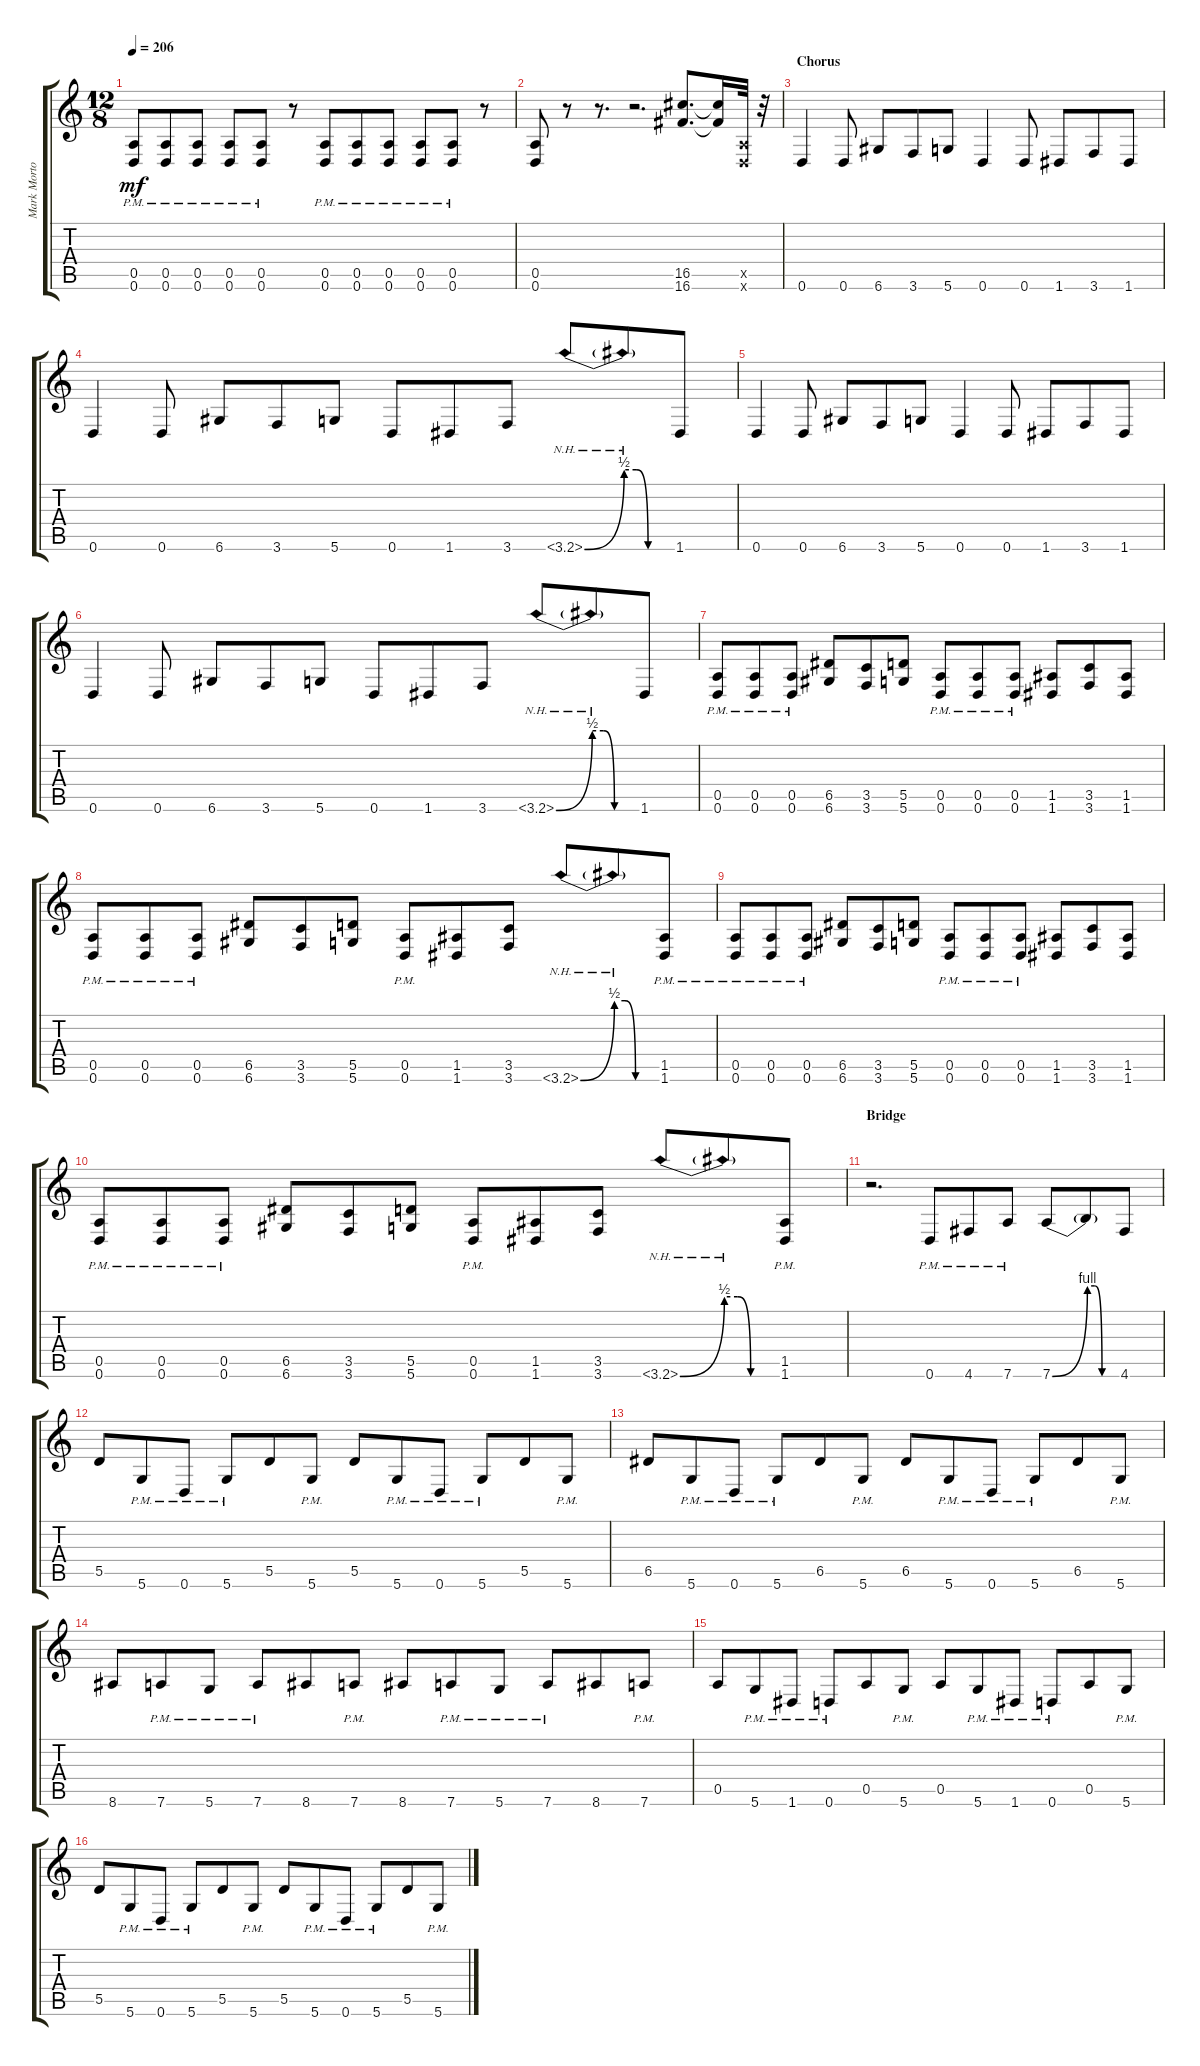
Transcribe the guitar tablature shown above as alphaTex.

\track ("Mark Morton" "Mark Morto") {instrument distortionguitar}
\staff {score tabs}
\tuning (E4 B3 G3 D3 A2 D2) {hide}
\ts (12 8)
\tempo 206
\clef g2
\ks c
(0.5{pm} 0.6{pm}).8{dy mf} (0.5{pm} 0.6{pm}).8 (0.5{pm} 0.6{pm}).8 (0.5{pm} 0.6{pm}).8 (0.5{pm} 0.6{pm}).8 r.8 (0.5{pm} 0.6{pm}).8 (0.5{pm} 0.6{pm}).8 (0.5{pm} 0.6{pm}).8 (0.5{pm} 0.6{pm}).8 (0.5{pm} 0.6{pm}).8 r.8 |
(0.5 0.6).8 r.8 r.8{d} r.2{d} (16.5 16.6).8{d} (16.5{t} 16.6{t}).16 (0.5{x} 0.6{x}).32 r.32 |
\section ("" "Chorus")
0.6.4 0.6.8 6.6.8 3.6.8 5.6.8 0.6.4 0.6.8 1.6.8 3.6.8 1.6.8 |
0.6.4 0.6.8 6.6.8 3.6.8 5.6.8 0.6.8 1.6.8 3.6.8 3.6{be (bend 0 0 60 2) nh}.8 3.6{be (custom 0 2 15 2 30 0 60 0) nh t}.8 1.6.8 |
0.6.4 0.6.8 6.6.8 3.6.8 5.6.8 0.6.4 0.6.8 1.6.8 3.6.8 1.6.8 |
0.6.4 0.6.8 6.6.8 3.6.8 5.6.8 0.6.8 1.6.8 3.6.8 3.6{be (bend 0 0 60 2) nh}.8 3.6{be (custom 0 2 15 2 30 0 60 0) nh t}.8 1.6.8 |
(0.5{pm} 0.6{pm}).8 (0.5{pm} 0.6{pm}).8 (0.5{pm} 0.6{pm}).8 (6.5 6.6).8 (3.5 3.6).8 (5.5 5.6).8 (0.5{pm} 0.6{pm}).8 (0.5{pm} 0.6{pm}).8 (0.5{pm} 0.6{pm}).8 (1.5 1.6).8 (3.5 3.6).8 (1.5 1.6).8 |
(0.5{pm} 0.6{pm}).8 (0.5{pm} 0.6{pm}).8 (0.5{pm} 0.6{pm}).8 (6.5 6.6).8 (3.5 3.6).8 (5.5 5.6).8 (0.5 0.6{pm}).8 (1.5 1.6).8 (3.5 3.6).8 3.6{be (bend 0 0 60 2) nh}.8 3.6{be (custom 0 2 15 2 30 0 60 0) nh t}.8 (1.5{pm} 1.6{pm}).8 |
(0.5{pm} 0.6{pm}).8 (0.5{pm} 0.6{pm}).8 (0.5{pm} 0.6{pm}).8 (6.5 6.6).8 (3.5 3.6).8 (5.5 5.6).8 (0.5{pm} 0.6{pm}).8 (0.5{pm} 0.6{pm}).8 (0.5{pm} 0.6{pm}).8 (1.5 1.6).8 (3.5 3.6).8 (1.5 1.6).8 |
(0.5{pm} 0.6{pm}).8 (0.5{pm} 0.6{pm}).8 (0.5{pm} 0.6{pm}).8 (6.5 6.6).8 (3.5 3.6).8 (5.5 5.6).8 (0.5 0.6{pm}).8 (1.5 1.6).8 (3.5 3.6).8 3.6{be (bend 0 0 60 2) nh}.8 3.6{be (custom 0 2 15 2 30 0 60 0) nh t}.8 (1.5{pm} 1.6{pm}).8 |
\section ("" "Bridge")
r.2{d} 0.6{pm}.8 4.6{pm}.8 7.6{pm}.8 7.6{be (bend 0 0 60 4)}.8 7.6{be (custom 0 4 15 4 30 0 60 0) t}.8 4.6.8 |
5.5.8 5.6{pm}.8 0.6{pm}.8 5.6{pm}.8 5.5.8 5.6{pm}.8 5.5.8 5.6{pm}.8 0.6{pm}.8 5.6{pm}.8 5.5.8 5.6{pm}.8 |
6.5.8 5.6{pm}.8 0.6{pm}.8 5.6{pm}.8 6.5.8 5.6{pm}.8 6.5.8 5.6{pm}.8 0.6{pm}.8 5.6{pm}.8 6.5.8 5.6{pm}.8 |
8.6.8 7.6{pm}.8 5.6{pm}.8 7.6{pm}.8 8.6.8 7.6{pm}.8 8.6.8 7.6{pm}.8 5.6{pm}.8 7.6{pm}.8 8.6.8 7.6{pm}.8 |
0.5.8 5.6{pm}.8 1.6{pm}.8 0.6{pm}.8 0.5.8 5.6{pm}.8 0.5.8 5.6{pm}.8 1.6{pm}.8 0.6{pm}.8 0.5.8 5.6{pm}.8 |
5.5.8 5.6{pm}.8 0.6{pm}.8 5.6{pm}.8 5.5.8 5.6{pm}.8 5.5.8 5.6{pm}.8 0.6{pm}.8 5.6{pm}.8 5.5.8 5.6{pm}.8
